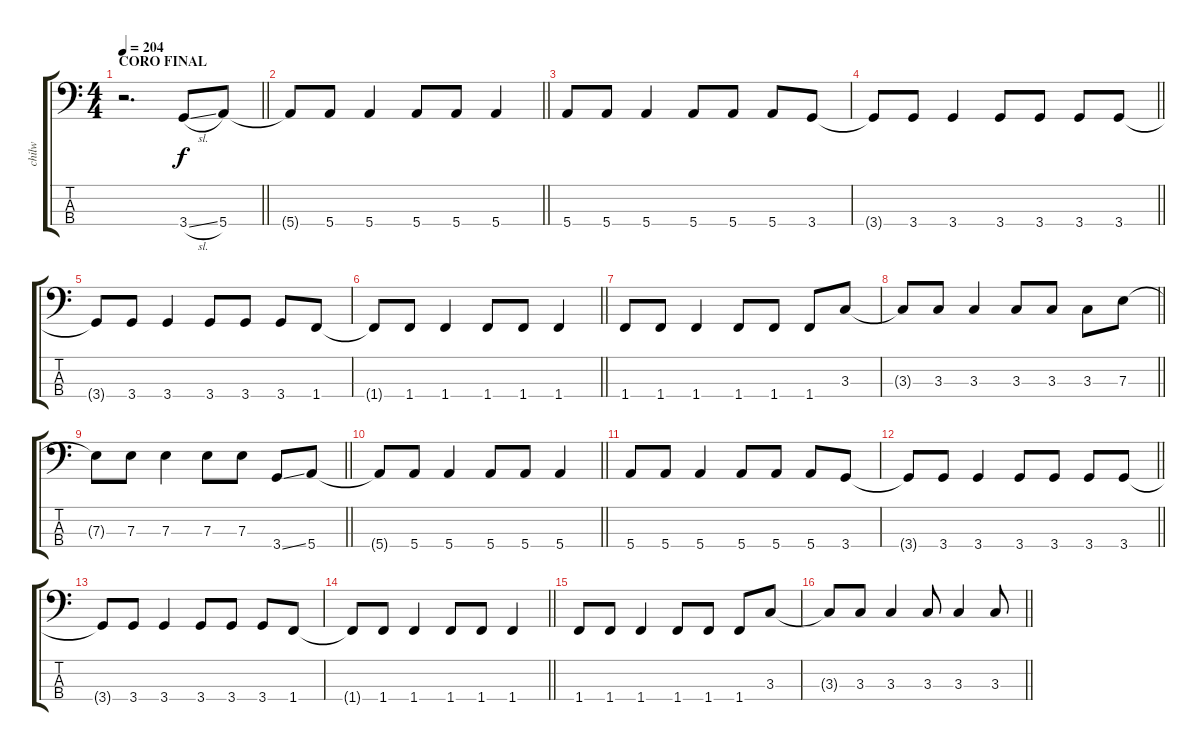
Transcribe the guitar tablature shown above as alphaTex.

\track ("chilw" "chilw") {instrument electricbassfinger}
\staff {score tabs}
\tuning (G2 D2 A1 E1) {hide}
\ts (4 4)
\section ("" "CORO FINAL")
\tempo 204
\clef f4
\barLineRight lightlight
\ks c
r.2{d dy f} 3.4{sl}.8 5.4.8 |
\barLineRight lightlight
5.4{t}.8 5.4.8 5.4.4 5.4.8 5.4.8 5.4.4 |
5.4.8 5.4.8 5.4.4 5.4.8 5.4.8 5.4.8 3.4.8 |
\barLineRight lightlight
3.4{t}.8 3.4.8 3.4.4 3.4.8 3.4.8 3.4.8 3.4.8 |
3.4{t}.8 3.4.8 3.4.4 3.4.8 3.4.8 3.4.8 1.4.8 |
\barLineRight lightlight
1.4{t}.8 1.4.8 1.4.4 1.4.8 1.4.8 1.4.4 |
1.4.8 1.4.8 1.4.4 1.4.8 1.4.8 1.4.8 3.3.8 |
\barLineRight lightlight
3.3{t}.8 3.3.8 3.3.4 3.3.8 3.3.8 3.3.8 7.3.8 |
\section ("" "")
\barLineRight lightlight
7.3{t}.8 7.3.8 7.3.4 7.3.8 7.3.8 3.4{ss}.8 5.4.8 |
\barLineRight lightlight
5.4{t}.8 5.4.8 5.4.4 5.4.8 5.4.8 5.4.4 |
5.4.8 5.4.8 5.4.4 5.4.8 5.4.8 5.4.8 3.4.8 |
\barLineRight lightlight
3.4{t}.8 3.4.8 3.4.4 3.4.8 3.4.8 3.4.8 3.4.8 |
3.4{t}.8 3.4.8 3.4.4 3.4.8 3.4.8 3.4.8 1.4.8 |
\barLineRight lightlight
1.4{t}.8 1.4.8 1.4.4 1.4.8 1.4.8 1.4.4 |
1.4.8 1.4.8 1.4.4 1.4.8 1.4.8 1.4.8 3.3.8 |
\barLineRight lightlight
3.3{t}.8 3.3.8 3.3.4 3.3.8 3.3.4 3.3{ss}.8
